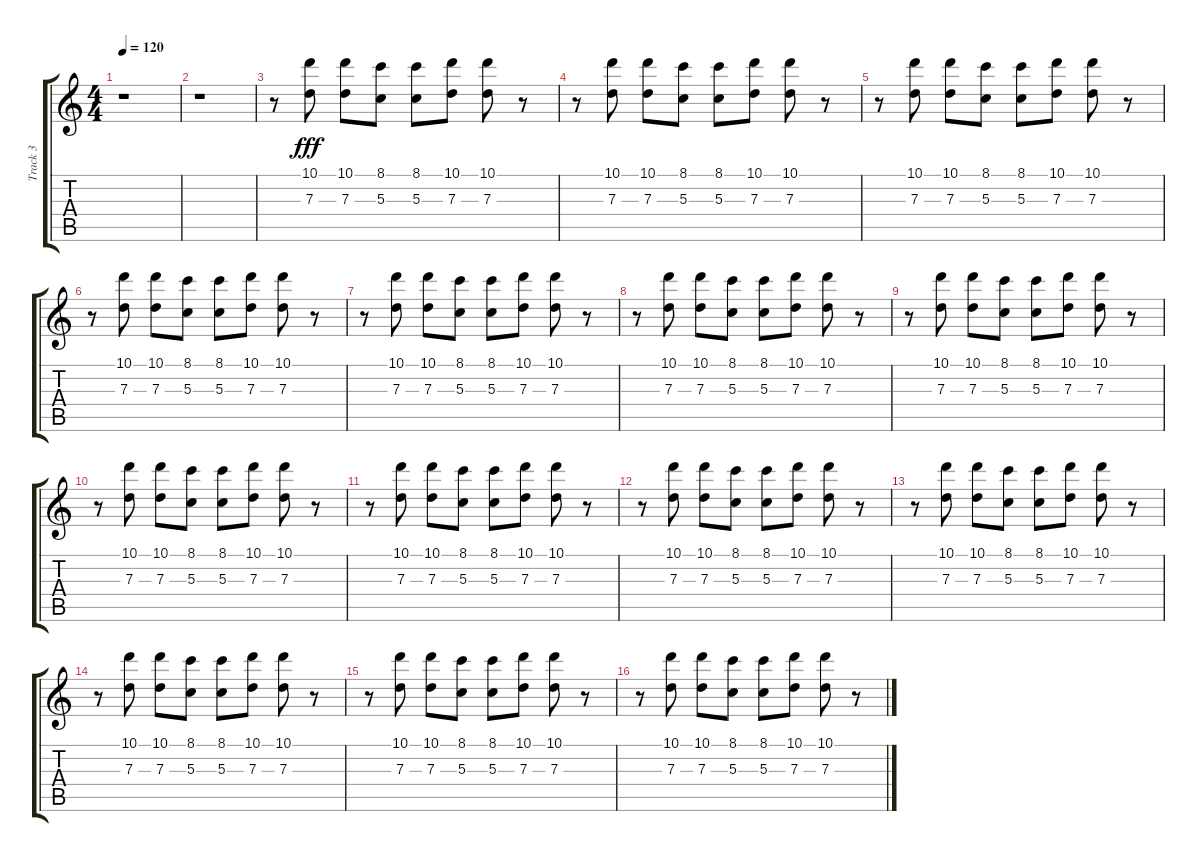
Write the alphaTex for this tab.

\track ("Track 3" "Track 3") {instrument distortionguitar}
\staff {score tabs}
\tuning (E4 B3 G3 D3 A2 D2) {hide}
\ts (4 4)
\tempo 120
\clef g2
\ks c
r.1{dy fff} |
r.1 |
r.8{volume 12} (10.1 7.3).8 (10.1 7.3).8 (8.1 5.3).8 (8.1 5.3).8 (10.1 7.3).8 (10.1 7.3).8 r.8 |
r.8 (10.1 7.3).8 (10.1 7.3).8 (8.1 5.3).8 (8.1 5.3).8 (10.1 7.3).8 (10.1 7.3).8 r.8 |
r.8 (10.1 7.3).8 (10.1 7.3).8 (8.1 5.3).8 (8.1 5.3).8 (10.1 7.3).8 (10.1 7.3).8 r.8 |
r.8 (10.1 7.3).8 (10.1 7.3).8 (8.1 5.3).8 (8.1 5.3).8 (10.1 7.3).8 (10.1 7.3).8 r.8 |
r.8{volume 12} (10.1 7.3).8 (10.1 7.3).8 (8.1 5.3).8 (8.1 5.3).8 (10.1 7.3).8 (10.1 7.3).8 r.8 |
r.8 (10.1 7.3).8 (10.1 7.3).8 (8.1 5.3).8 (8.1 5.3).8 (10.1 7.3).8 (10.1 7.3).8 r.8 |
r.8 (10.1 7.3).8 (10.1 7.3).8 (8.1 5.3).8 (8.1 5.3).8 (10.1 7.3).8 (10.1 7.3).8 r.8 |
r.8 (10.1 7.3).8 (10.1 7.3).8 (8.1 5.3).8 (8.1 5.3).8 (10.1 7.3).8 (10.1 7.3).8 r.8 |
r.8{volume 12} (10.1 7.3).8 (10.1 7.3).8 (8.1 5.3).8 (8.1 5.3).8 (10.1 7.3).8 (10.1 7.3).8 r.8 |
r.8 (10.1 7.3).8 (10.1 7.3).8 (8.1 5.3).8 (8.1 5.3).8 (10.1 7.3).8 (10.1 7.3).8 r.8 |
r.8 (10.1 7.3).8 (10.1 7.3).8 (8.1 5.3).8 (8.1 5.3).8 (10.1 7.3).8 (10.1 7.3).8 r.8 |
r.8 (10.1 7.3).8 (10.1 7.3).8 (8.1 5.3).8 (8.1 5.3).8 (10.1 7.3).8 (10.1 7.3).8 r.8 |
r.8{volume 12} (10.1 7.3).8 (10.1 7.3).8 (8.1 5.3).8 (8.1 5.3).8 (10.1 7.3).8 (10.1 7.3).8 r.8 |
r.8 (10.1 7.3).8 (10.1 7.3).8 (8.1 5.3).8 (8.1 5.3).8 (10.1 7.3).8 (10.1 7.3).8 r.8
